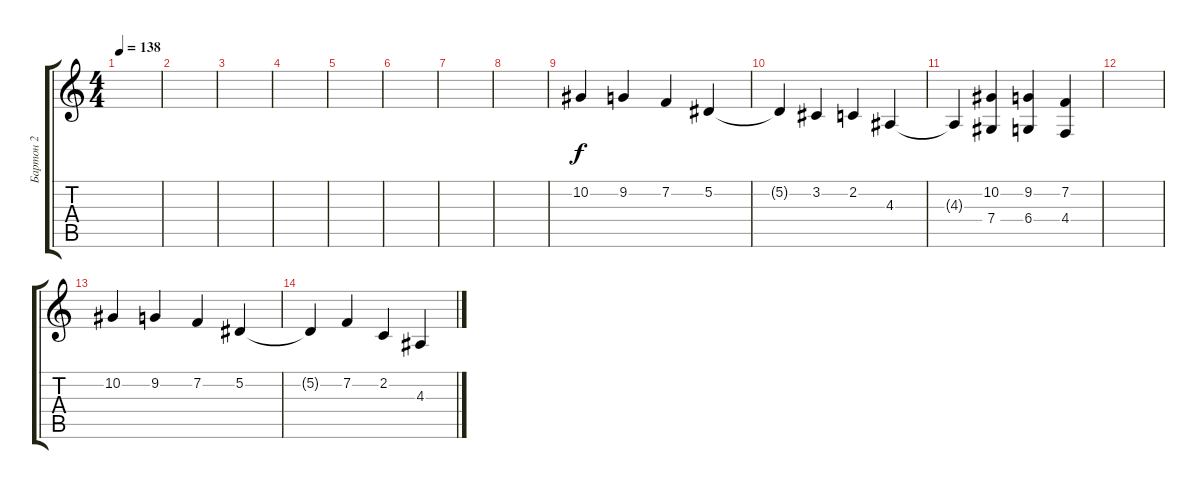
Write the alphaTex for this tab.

\track ("Бартон 2" "Бартон 2") {instrument whistle}
\staff {score tabs}
\tuning (Eb4 Bb3 Gb3 Db3 Ab2 Eb2) {hide}
\ts (4 4)
\tempo 138
\clef g2
\ks c
|
|
|
|
|
|
|
|
10.2.4 9.2.4 7.2.4 5.2.4 |
5.2{t}.4 3.2.4 2.2.4 4.3.4 |
4.3{t}.4 (10.2 7.4).4 (9.2 6.4).4 (7.2 4.4).4 |
|
10.2.4 9.2.4 7.2.4 5.2.4 |
5.2{t}.4 7.2.4 2.2.4 4.3.4
